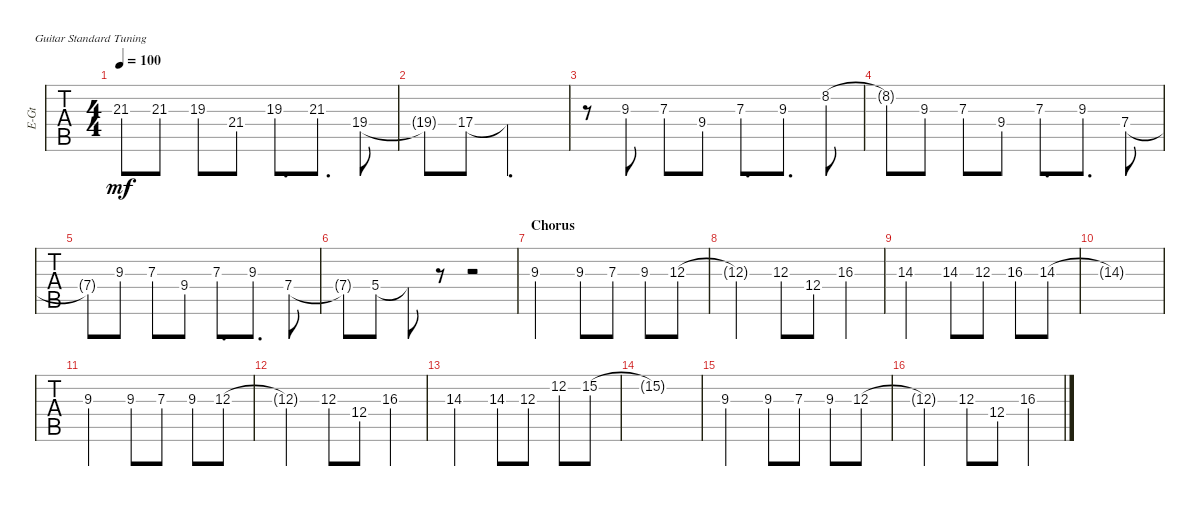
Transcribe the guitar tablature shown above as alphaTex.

\defaultSystemsLayout 4
\bracketExtendMode groupsimilarinstruments
\otherSystemsTrackNameOrientation horizontal
\track ("Vocals" "E-Gt") {mute instrument electricguitarclean}
\staff {tabs}
\tuning (E4 B3 G3 D3 A2 E2)
\ts (4 4)
\tempo 100
\clef g2
\ks c
21.3{t}.8{dy mf} 21.3.8 19.3.8 21.4.8 19.3.8{d} 21.3.8{d} 19.4.8 |
19.4{t}.8 17.4.8 17.4{t}.2{d} |
r.8 9.3.8 7.3.8 9.4.8 7.3.8{d} 9.3.8{d} 8.2.8 |
8.2{t}.8 9.3.8 7.3.8 9.4.8 7.3.8{d} 9.3.8{d} 7.4.8 |
7.4{t}.8 9.3.8 7.3.8 9.4.8 7.3.8{d} 9.3.8{d} 7.4.8 |
7.4{t}.8 5.4.8 5.4{t}.8 r.8 r.2 |
\section ("" "Chorus")
9.3.2 9.3.8 7.3.8 9.3.8 12.3.8 |
12.3{t}.2 12.3.8 12.4.8 16.3.4 |
14.3.2 14.3.8 12.3.8 16.3.8 14.3.8 |
14.3{t}.1 |
9.3.2 9.3.8 7.3.8 9.3.8 12.3.8 |
12.3{t}.2 12.3.8 12.4.8 16.3.4 |
14.3.2 14.3.8 12.3.8 12.2.8 15.2.8 |
15.2{t}.1 |
9.3.2 9.3.8 7.3.8 9.3.8 12.3.8 |
12.3{t}.2 12.3.8 12.4.8 16.3.4
